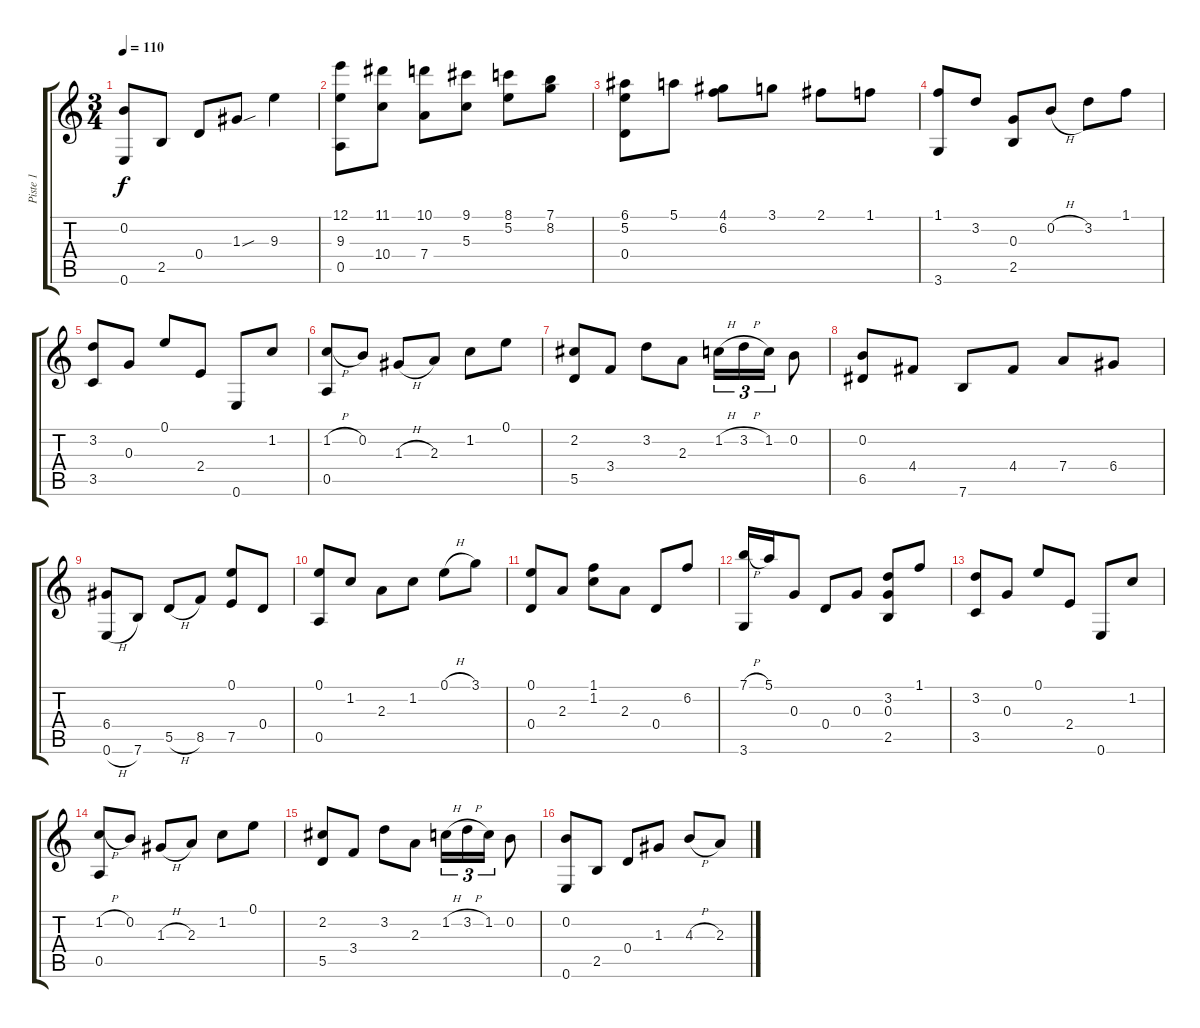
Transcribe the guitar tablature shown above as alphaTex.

\track ("Piste 1" "Piste 1") {instrument acousticguitarnylon}
\staff {score tabs}
\tuning (E4 B3 G3 D3 A2 E2) {hide}
\ts (3 4)
\tempo 110
\clef g2
\ks c
(0.2 0.6).8{dy f} 2.5.8 0.4.8 1.3{sou}.8 9.3.4 |
(12.1 9.3 0.5).8 (11.1 10.4).8 (10.1 7.4).8 (9.1 5.3).8 (8.1 5.2).8 (7.1 8.2).8 |
(6.1 5.2 0.4).8 5.1.8 (4.1 6.2).8 3.1.8 2.1.8 1.1.8 |
(1.1 3.6).8 3.2.8 (0.3 2.5).8 0.2{h}.8 3.2.8 1.1.8 |
(3.2 3.5).8 0.3.8 0.1.8 2.4.8 0.6.8 1.2.8 |
(1.2{h} 0.5).8 0.2.8 1.3{h}.8 2.3.8 1.2.8 0.1.8 |
(2.2 5.5).8 3.4.8 3.2.8 2.3.8 1.2{h}.16{tu (3 2)} 3.2{h}.16{tu (3 2)} 1.2.16{tu (3 2)} 0.2.8 |
(0.2 6.5).8 4.4.8 7.6.8 4.4.8 7.4.8 6.4.8 |
(6.4 0.6{h}).8 7.6.8 5.5{h}.8 8.5.8 (0.1 7.5).8 0.4.8 |
(0.1 0.5).8 1.2.8 2.3.8 1.2.8 0.1{h}.8 3.1.8 |
(0.1 0.4).8 2.3.8 (1.1 1.2).8 2.3.8 0.4.8 6.2.8 |
(7.1{h} 3.6).16 5.1.16 0.3.8 0.4.8 0.3.8 (3.2 0.3 2.5).8 1.1.8 |
(3.2 3.5).8 0.3.8 0.1.8 2.4.8 0.6.8 1.2.8 |
(1.2{h} 0.5).8 0.2.8 1.3{h}.8 2.3.8 1.2.8 0.1.8 |
(2.2 5.5).8 3.4.8 3.2.8 2.3.8 1.2{h}.16{tu (3 2)} 3.2{h}.16{tu (3 2)} 1.2.16{tu (3 2)} 0.2.8 |
(0.2 0.6).8 2.5.8 0.4.8 1.3.8 4.3{h}.8 2.3.8
